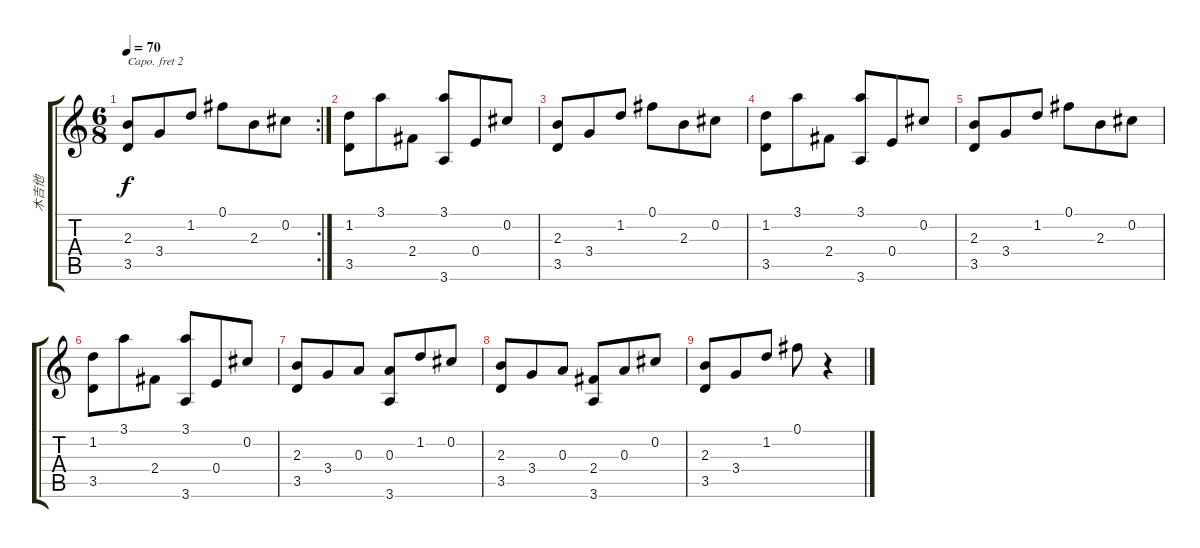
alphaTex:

\track ("木吉他" "木吉他") {instrument acousticguitarsteel}
\staff {score tabs}
\capo 2
\tuning (E4 B3 G3 D3 A2 E2) {hide}
\rc 2
\ts (6 8)
\tempo 70
\clef g2
\ks c
(2.3 3.5).8{dy f} 3.4.8 1.2.8 0.1.8 2.3.8 0.2.8 |
(1.2 3.5).8 3.1.8 2.4.8 (3.1 3.6).8 0.4.8 0.2.8 |
(2.3 3.5).8 3.4.8 1.2.8 0.1.8 2.3.8 0.2.8 |
(1.2 3.5).8 3.1.8 2.4.8 (3.1 3.6).8 0.4.8 0.2.8 |
(2.3 3.5).8 3.4.8 1.2.8 0.1.8 2.3.8 0.2.8 |
(1.2 3.5).8 3.1.8 2.4.8 (3.1 3.6).8 0.4.8 0.2.8 |
(2.3 3.5).8 3.4.8 0.3.8 (0.3 3.6).8 1.2.8 0.2.8 |
(2.3 3.5).8 3.4.8 0.3.8 (2.4 3.6).8 0.3.8 0.2.8 |
(2.3 3.5).8 3.4.8 1.2.8 0.1.8 r.4
